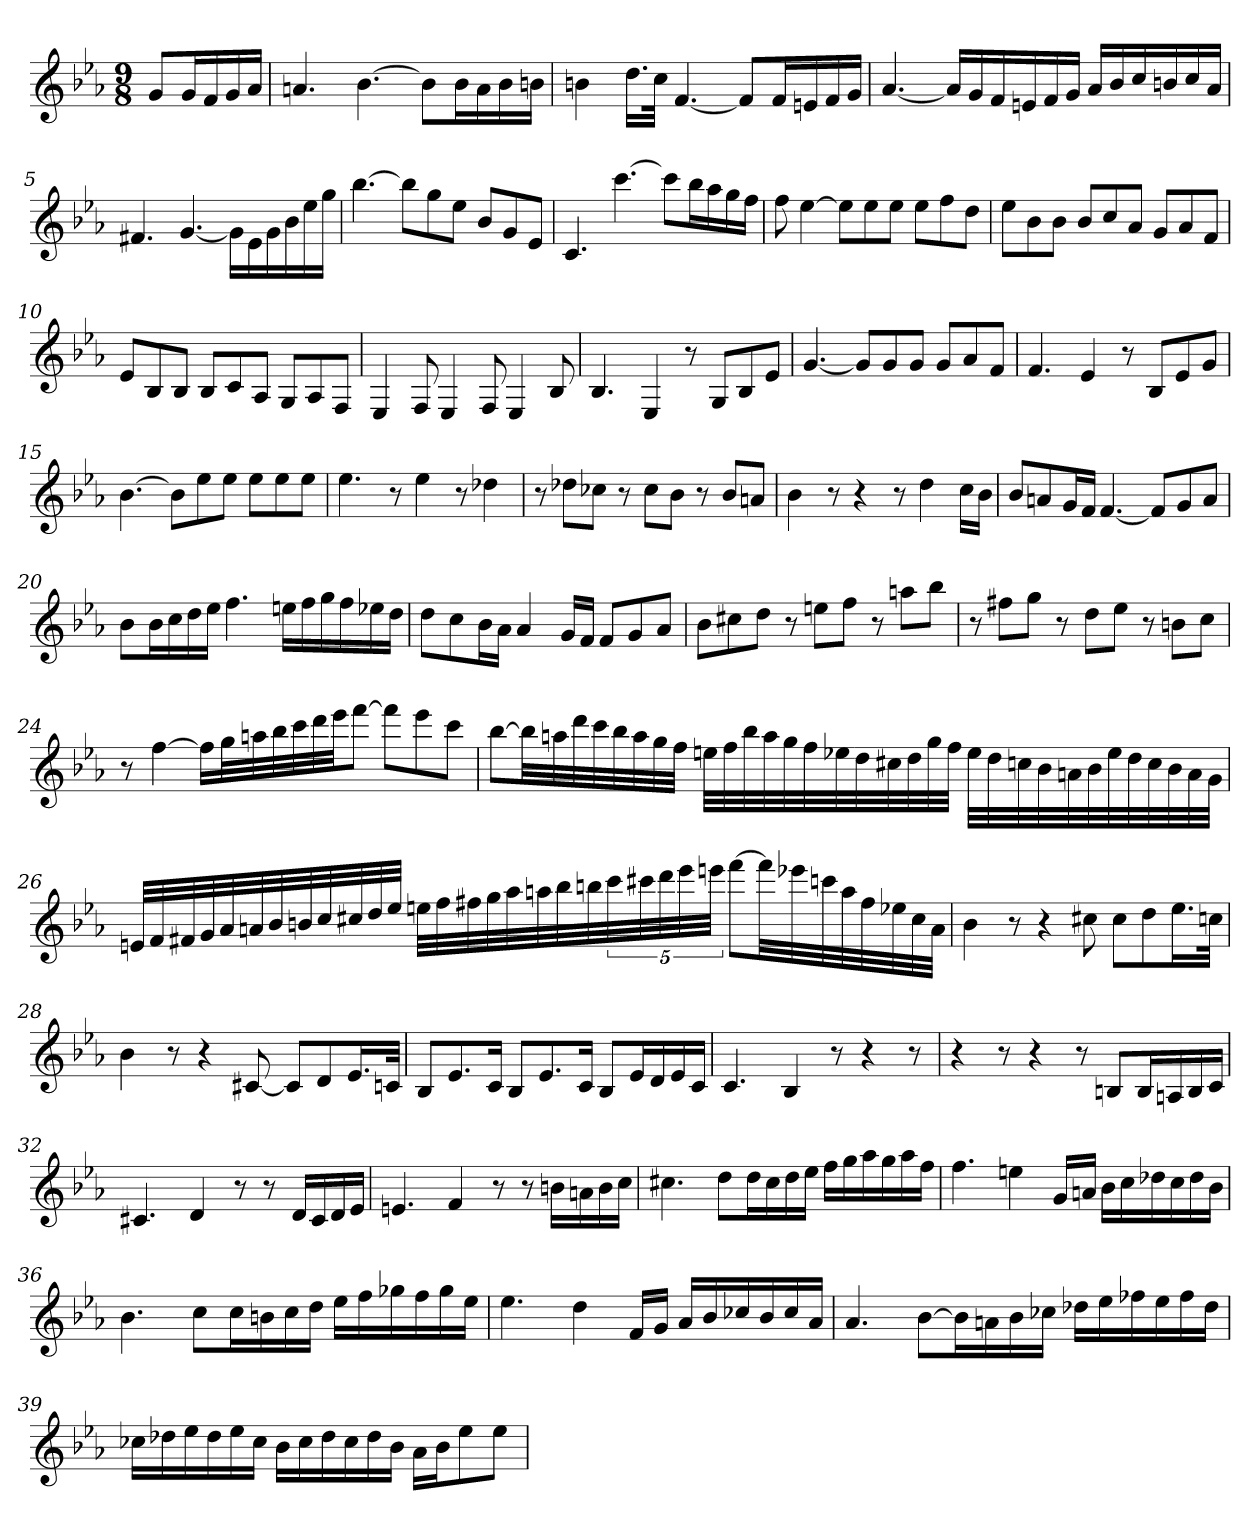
**kern
*part1
*staff1
*clefG2
*k[b-e-a-]
*E-:
*M9/8
*MM60
=
8g/L
16g/L
16f/
16g/
16a-/JJ
=2
4.an
[4.b-
8b-\L]
16b-\L
16a\
16b-\
16bn\JJ
=3
4bn
16.dd\LL
32cc\JJk
[4.f
8f/L]
16f/L
16en/
16f/
16g/JJ
=4
[4.a-
16a-/LL]
16g/
16f/
16en/
16f/
16g/JJ
16a-/LL
16b-/
16cc/
16bn/
16cc/
16a-/JJ
=5
4.f#X
[4.g
16g\LL]
16e-\
16g\
16b-\
16ee-\
16gg\JJ
=6
[4.bb-
8bb-\L]
8gg\
8ee-\J
8b-/L
8g/
8e-/J
=7
4.c
[4.ccc
8ccc\L]
16bb-\L
16aa-\
16gg\
16ff\JJ
=8
8ff
[4ee-
8ee-\L]
8ee-\
8ee-\J
8ee-\L
8ff\
8dd\J
=9
8ee-\L
8b-\
8b-\J
8b-/L
8cc/
8a-/J
8g/L
8a-/
8f/J
=10
8e-/L
8B-/
8B-/J
8B-/L
8c/
8A-/J
8G/L
8A-/
8F/J
=11
4E-
8F
4E-
8F
4E-
8B-
=12
4.B-
4E-
8r
8G/L
8B-/
8e-/J
=13
[4.g
8g/L]
8g/
8g/J
8g/L
8a-/
8f/J
=14
4.f
4e-
8r
8B-/L
8e-/
8g/J
=15
[4.b-
8b-\L]
8ee-\
8ee-\J
8ee-\L
8ee-\
8ee-\J
=16
4.ee-
8r
4ee-
8r
4dd-X
=17
8r
8dd-X\L
8cc-X\J
8r
8cc-\L
8b-\J
8r
8b-/L
8an/J
=18
4b-
8r
4r
8r
4dd
16cc\LL
16b-\JJ
=19
8b-/L
8an/
16g/L
16f/JJ
[4.f
8f/L]
8g/
8a/J
=20
8b-\L
16b-\L
16cc\
16dd\
16ee-\JJ
4.ff
16een\LL
16ff\
16gg\
16ff\
16ee-X\
16dd\JJ
=21
8dd\L
8cc\
16b-\L
16a-\JJ
4a-
16g/LL
16f/JJ
8f/L
8g/
8a-/J
=22
8b-\L
8cc#X\
8dd\J
8r
8een\L
8ff\J
8r
8aan\L
8bb-\J
=23
8r
8ff#X\L
8gg\J
8r
8dd\L
8ee-\J
8r
8bn\L
8cc\J
=24
8r
[4ff
16ff\LL]
32gg\L
32aan\
32bb-\
32ccc\
32ddd\
32eee-\JJ
[8fff\J
8fff\L]
8eee-\
8ccc\J
=25
[8bb-\L
32bb-\LL]
32aan\
32ddd\
32ccc\
32bb-\
32aa\
32gg\
32ff\JJJ
32een\LLL
32ff\
32bb-\
32aa\
32gg\
32ff\
32ee-X\
32dd\
32cc#X\
32dd\
32gg\
32ff\JJJ
32ee-\LLL
32dd\
32ccn\
32b-\
32an\
32b-\
32ee-\
32dd\
32cc\
32b-\
32a\
32g\JJJ
=26
32en/LLL
32f/
32f#X/
32g/
32a-/
32an/
32b-/
32bn/
32cc/
32cc#X/
32dd/
32ee-/JJJ
32een\LLL
32ff\
32ff#X\
32gg\
32aa-\
32aan\
32bb-\
32bbn\
40ccc\
40ccc#X\
40ddd\
40eee-\
40eeen\JJJ
[8fff\L
32fff\LL]
32eee-X\
32cccn\
32aa\
32ff#\
32ee-X\
32cc#\
32a\JJJ
=27
4b-
8r
4r
8cc#X
8cc#\L
8dd\
16.ee-\L
32ccn\JJk
=28
4b-
8r
4r
[8c#X
8c#/L]
8d/
16.e-/L
32cn/JJk
=29
8B-/L
8.e-/
16c/Jk
8B-/L
8.e-/
16c/Jk
8B-/L
16e-/L
16d/
16e-/
16c/JJ
=30
4.c
4B-
8r
4r
8r
=31
4r
8r
4r
8r
8Bn/L
16B/L
16An/
16B/
16c/JJ
=32
4.c#X
4d
8r
8r
16d/LL
16c#/
16d/
16e-/JJ
=33
4.en
4f
8r
8r
16bn\LL
16an\
16b\
16cc\JJ
=34
4.cc#X
8dd\L
16dd\L
16cc#\
16dd\
16ee-\JJ
16ff\LL
16gg\
16aa-\
16gg\
16aa-\
16ff\JJ
=35
4.ff
4een
16g/LL
16an/JJ
16b-\LL
16cc\
16dd-X\
16cc\
16dd-\
16b-\JJ
=36
4.b-
8cc\L
16cc\L
16bn\
16cc\
16dd\JJ
16ee-\LL
16ff\
16gg-X\
16ff\
16gg-\
16ee-\JJ
=37
4.ee-
4dd
16f/LL
16g/JJ
16a-/LL
16b-/
16cc-X/
16b-/
16cc-/
16a-/JJ
=38
4.a-
[8b-\L
16b-\L]
16an\
16b-\
16cc-X\JJ
16dd-X\LL
16ee-\
16ff-X\
16ee-\
16ff-\
16dd-\JJ
=39
16cc-X\LL
16dd-X\
16ee-\
16dd-\
16ee-\
16cc-\JJ
16b-\LL
16cc-\
16dd-\
16cc-\
16dd-\
16b-\JJ
16a-\LL
16b-\J
8ee-\
8ee-\J
=
*-
